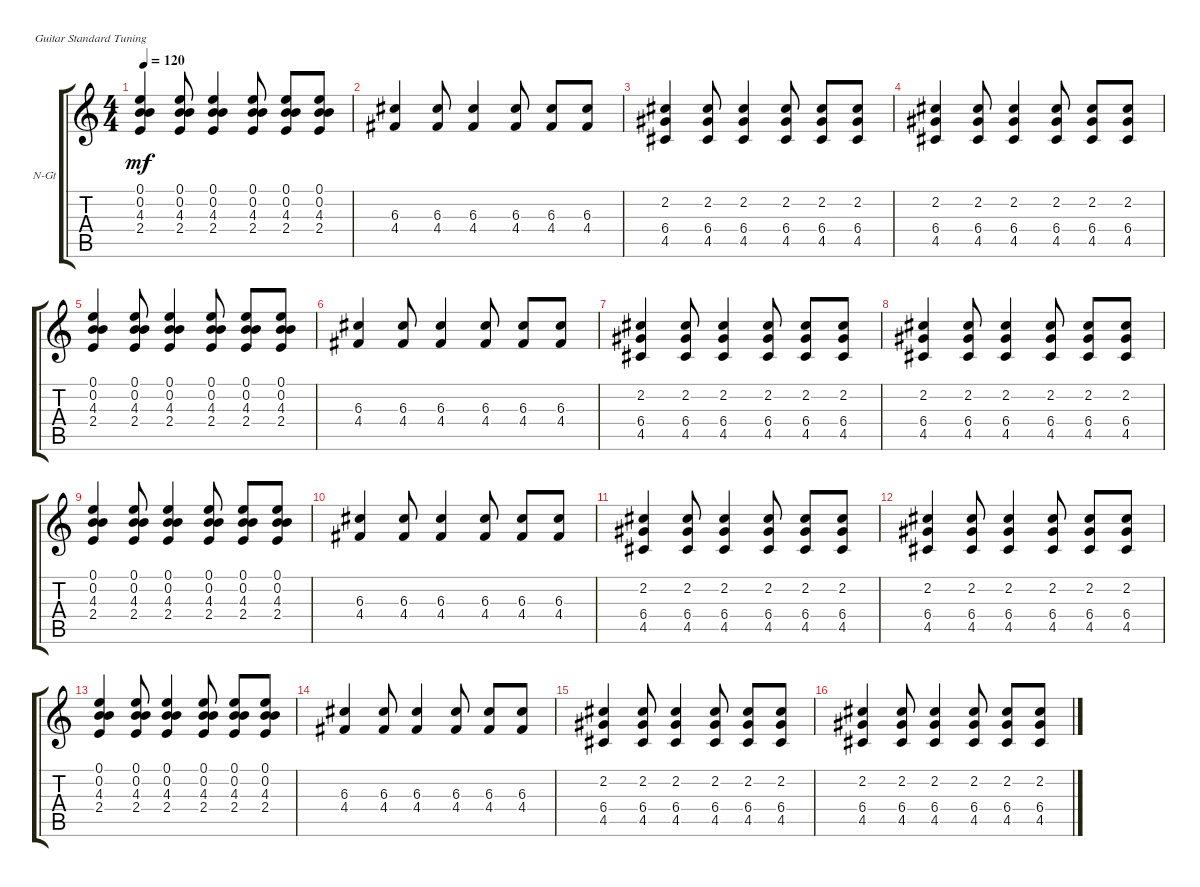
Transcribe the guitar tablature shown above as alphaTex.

\defaultSystemsLayout 4
\bracketExtendMode groupsimilarinstruments
\firstSystemTrackNameOrientation horizontal
\otherSystemsTrackNameOrientation horizontal
\track ("Nylon Guitar" "N-Gt") {instrument acousticguitarnylon}
\staff {score tabs}
\tuning (E4 B3 G3 D3 A2 E2)
\ts (4 4)
\tempo 120
\clef g2
\ks c
(2.4 0.2 0.1 4.3).4{dy mf instrument acousticguitarnylon} (2.4 0.2 0.1 4.3).8 (2.4 0.2 0.1 4.3).4 (2.4 0.2 0.1 4.3).8 (2.4 0.2 0.1 4.3).8 (2.4 0.2 0.1 4.3).8 |
(4.4 6.3).4 (4.4 6.3).8 (4.4 6.3).4 (4.4 6.3).8 (4.4 6.3).8 (4.4 6.3).8 |
(2.2 4.5 6.4).4 (2.2 4.5 6.4).8 (2.2 4.5 6.4).4 (2.2 4.5 6.4).8 (2.2 4.5 6.4).8 (2.2 4.5 6.4).8 |
(2.2 4.5 6.4).4 (2.2 4.5 6.4).8 (2.2 4.5 6.4).4 (2.2 4.5 6.4).8 (2.2 4.5 6.4).8 (2.2 4.5 6.4).8 |
(2.4 0.2 0.1 4.3).4 (2.4 0.2 0.1 4.3).8 (2.4 0.2 0.1 4.3).4 (2.4 0.2 0.1 4.3).8 (2.4 0.2 0.1 4.3).8 (2.4 0.2 0.1 4.3).8 |
(4.4 6.3).4 (4.4 6.3).8 (4.4 6.3).4 (4.4 6.3).8 (4.4 6.3).8 (4.4 6.3).8 |
(2.2 4.5 6.4).4 (2.2 4.5 6.4).8 (2.2 4.5 6.4).4 (2.2 4.5 6.4).8 (2.2 4.5 6.4).8 (2.2 4.5 6.4).8 |
(2.2 4.5 6.4).4 (2.2 4.5 6.4).8 (2.2 4.5 6.4).4 (2.2 4.5 6.4).8 (2.2 4.5 6.4).8 (2.2 4.5 6.4).8 |
(2.4 0.2 0.1 4.3).4 (2.4 0.2 0.1 4.3).8 (2.4 0.2 0.1 4.3).4 (2.4 0.2 0.1 4.3).8 (2.4 0.2 0.1 4.3).8 (2.4 0.2 0.1 4.3).8 |
(4.4 6.3).4 (4.4 6.3).8 (4.4 6.3).4 (4.4 6.3).8 (4.4 6.3).8 (4.4 6.3).8 |
(2.2 4.5 6.4).4 (2.2 4.5 6.4).8 (2.2 4.5 6.4).4 (2.2 4.5 6.4).8 (2.2 4.5 6.4).8 (2.2 4.5 6.4).8 |
(2.2 4.5 6.4).4 (2.2 4.5 6.4).8 (2.2 4.5 6.4).4 (2.2 4.5 6.4).8 (2.2 4.5 6.4).8 (2.2 4.5 6.4).8 |
(2.4 0.2 0.1 4.3).4 (2.4 0.2 0.1 4.3).8 (2.4 0.2 0.1 4.3).4 (2.4 0.2 0.1 4.3).8 (2.4 0.2 0.1 4.3).8 (2.4 0.2 0.1 4.3).8 |
(4.4 6.3).4 (4.4 6.3).8 (4.4 6.3).4 (4.4 6.3).8 (4.4 6.3).8 (4.4 6.3).8 |
(2.2 4.5 6.4).4 (2.2 4.5 6.4).8 (2.2 4.5 6.4).4 (2.2 4.5 6.4).8 (2.2 4.5 6.4).8 (2.2 4.5 6.4).8 |
(2.2 4.5 6.4).4 (2.2 4.5 6.4).8 (2.2 4.5 6.4).4 (2.2 4.5 6.4).8 (2.2 4.5 6.4).8 (2.2 4.5 6.4).8
